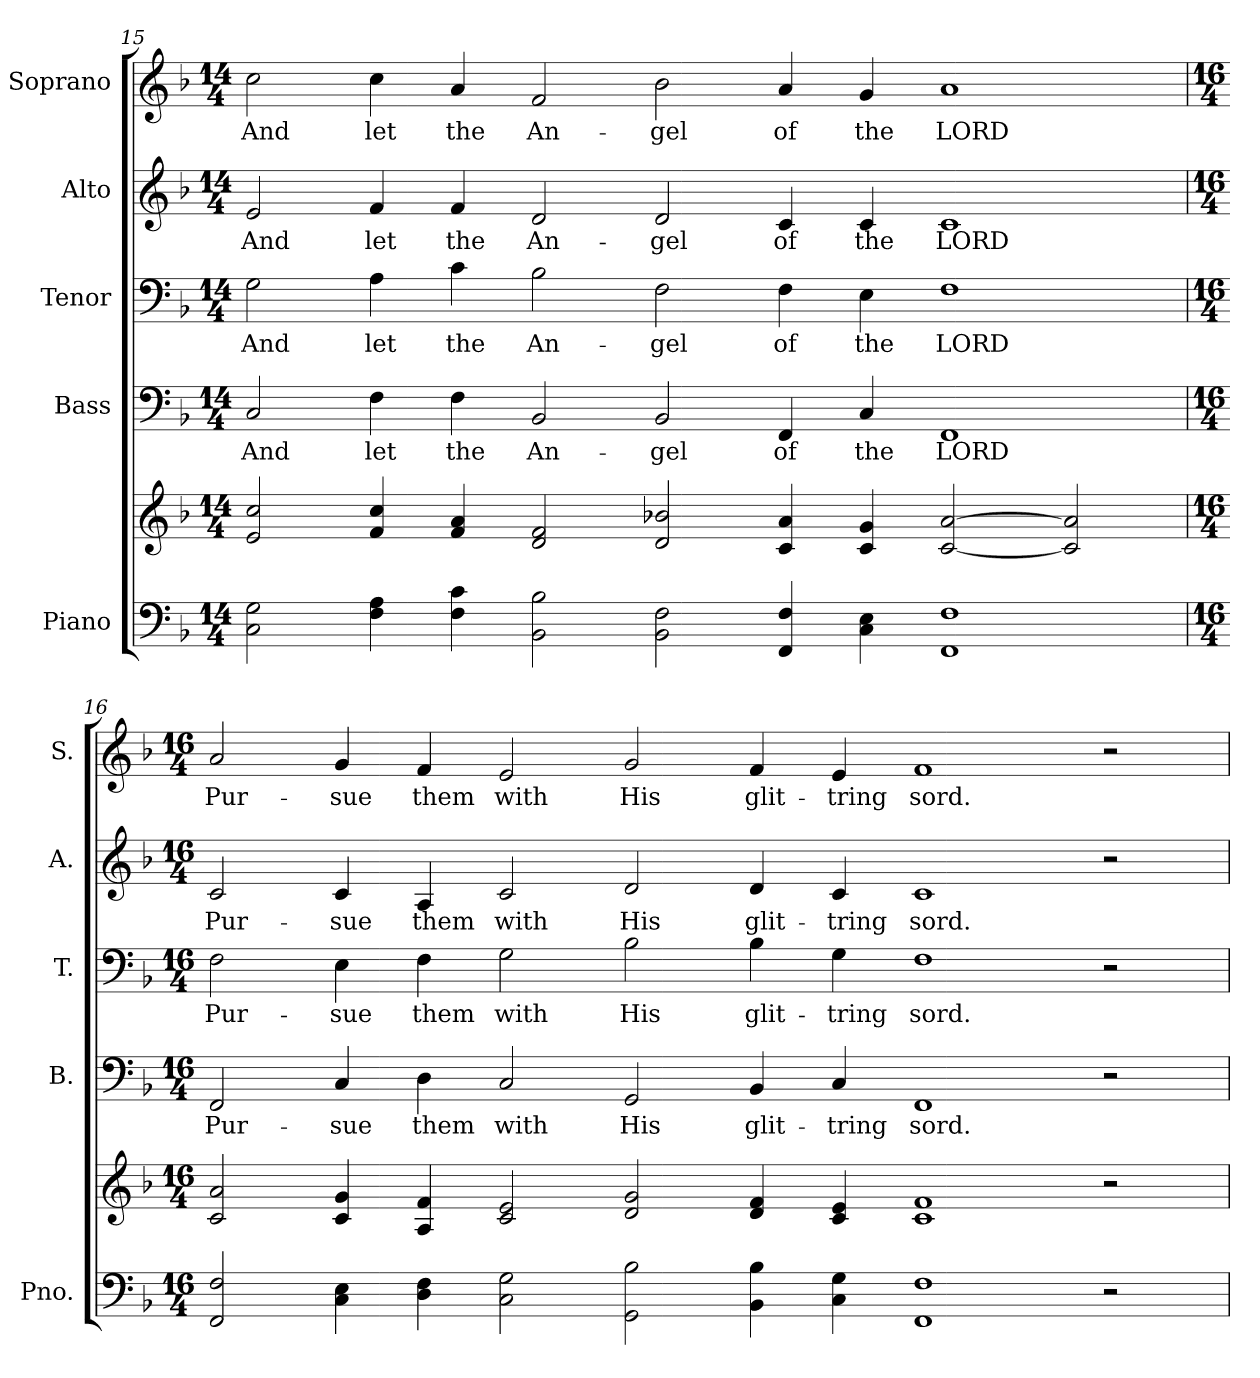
**kern	**kern	**kern	**text	**kern	**text	**kern	**text	**kern	**text
*part5	*part5	*part4	*part4	*part3	*part3	*part2	*part2	*part1	*part1
*staff6	*staff5	*staff4	*staff4	*staff3	*staff3	*staff2	*staff2	*staff1	*staff1
*I"Piano	*	*I"Bass	*	*I"Tenor	*	*I"Alto	*	*I"Soprano	*
*I'Pno.	*	*I'B.	*	*I'T.	*	*I'A.	*	*I'S.	*
!!LO:PB:g=z
*clefF4	*clefG2	*clefF4	*	*clefF4	*	*clefG2	*	*clefG2	*
*k[b-]	*k[b-]	*k[b-]	*	*k[b-]	*	*k[b-]	*	*k[b-]	*
*F:	*F:	*F:	*	*F:	*	*F:	*	*F:	*
*M14/4	*M14/4	*M14/4	*	*M14/4	*	*M14/4	*	*M14/4	*
=15	=15	=15	=15	=15	=15	=15	=15	=15	=15
!	!	!	!LO:LY:b:color=#000000	!	!	!	!	!	!
!	!	!	!	!	!LO:LY:b:color=#000000	!	!	!	!
!	!	!	!	!	!	!	!LO:LY:b:color=#000000	!	!
!	!	!	!	!	!	!	!	!	!LO:LY:b:color=#000000
2Ci\ 2Gi	2ei/ 2cci	2Ci/	And	2Gi\	And	2ei/	And	2cci\	And
!	!	!	!LO:LY:b:color=#000000	!	!	!	!	!	!
!	!	!	!	!	!LO:LY:b:color=#000000	!	!	!	!
!	!	!	!	!	!	!	!LO:LY:b:color=#000000	!	!
!	!	!	!	!	!	!	!	!	!LO:LY:b:color=#000000
4Fi\ 4Ai	4fi/ 4cci	4Fi\	let	4Ai\	let	4fi/	let	4cci\	let
!	!	!	!LO:LY:b:color=#000000	!	!	!	!	!	!
!	!	!	!	!	!LO:LY:b:color=#000000	!	!	!	!
!	!	!	!	!	!	!	!LO:LY:b:color=#000000	!	!
!	!	!	!	!	!	!	!	!	!LO:LY:b:color=#000000
4Fi\ 4ci	4fi/ 4ai	4Fi\	the	4ci\	the	4fi/	the	4ai/	the
!	!	!	!LO:LY:b:color=#000000	!	!	!	!	!	!
!	!	!	!	!	!LO:LY:b:color=#000000	!	!	!	!
!	!	!	!	!	!	!	!LO:LY:b:color=#000000	!	!
!	!	!	!	!	!	!	!	!	!LO:LY:b:color=#000000
2BB-i\ 2B-i	2di/ 2fi	2BB-i/	An-	2B-i\	An-	2di/	An-	2fi/	An-
!	!	!	!LO:LY:b:color=#000000	!	!	!	!	!	!
!	!	!	!	!	!LO:LY:b:color=#000000	!	!	!	!
!	!	!	!	!	!	!	!LO:LY:b:color=#000000	!	!
!	!	!	!	!	!	!	!	!	!LO:LY:b:color=#000000
2BB-i\ 2Fi	2di/ 2b-Xi	2BB-i/	-gel	2Fi\	-gel	2di/	-gel	2b-i\	-gel
!	!	!	!LO:LY:b:color=#000000	!	!	!	!	!	!
!	!	!	!	!	!LO:LY:b:color=#000000	!	!	!	!
!	!	!	!	!	!	!	!LO:LY:b:color=#000000	!	!
!	!	!	!	!	!	!	!	!	!LO:LY:b:color=#000000
4FFi/ 4Fi	4ci/ 4ai	4FFi/	of	4Fi\	of	4ci/	of	4ai/	of
!	!	!	!LO:LY:b:color=#000000	!	!	!	!	!	!
!	!	!	!	!	!LO:LY:b:color=#000000	!	!	!	!
!	!	!	!	!	!	!	!LO:LY:b:color=#000000	!	!
!	!	!	!	!	!	!	!	!	!LO:LY:b:color=#000000
4Ci\ 4Ei	4ci/ 4gi	4Ci/	the	4Ei\	the	4ci/	the	4gi/	the
!	!	!	!LO:LY:b:color=#000000	!	!	!	!	!	!
!	!	!	!	!	!LO:LY:b:color=#000000	!	!	!	!
!	!	!	!	!	!	!	!LO:LY:b:color=#000000	!	!
!	!	!	!	!	!	!	!	!	!LO:LY:b:color=#000000
1FFi 1Fi	[<2ci/ [>2ai	1FFi	LORD	1Fi	LORD	1ci	LORD	1ai	LORD
.	2ci/] 2ai]	.	.	.	.	.	.	.	.
!!LO:PB:g=z
=16	=16	=16	=16	=16	=16	=16	=16	=16	=16
*M16/4	*M16/4	*M16/4	*	*M16/4	*	*M16/4	*	*M16/4	*
!	!	!	!LO:LY:b:color=#000000	!	!	!	!	!	!
!	!	!	!	!	!LO:LY:b:color=#000000	!	!	!	!
!	!	!	!	!	!	!	!LO:LY:b:color=#000000	!	!
!	!	!	!	!	!	!	!	!	!LO:LY:b:color=#000000
2FFi/ 2Fi	2ci/ 2ai	2FFi/	Pur-	2Fi\	Pur-	2ci/	Pur-	2ai/	Pur-
!	!	!	!LO:LY:b:color=#000000	!	!	!	!	!	!
!	!	!	!	!	!LO:LY:b:color=#000000	!	!	!	!
!	!	!	!	!	!	!	!LO:LY:b:color=#000000	!	!
!	!	!	!	!	!	!	!	!	!LO:LY:b:color=#000000
4Ci\ 4Ei	4ci/ 4gi	4Ci/	-sue	4Ei\	-sue	4ci/	-sue	4gi/	-sue
!	!	!	!LO:LY:b:color=#000000	!	!	!	!	!	!
!	!	!	!	!	!LO:LY:b:color=#000000	!	!	!	!
!	!	!	!	!	!	!	!LO:LY:b:color=#000000	!	!
!	!	!	!	!	!	!	!	!	!LO:LY:b:color=#000000
4Di\ 4Fi	4Ai/ 4fi	4Di\	them	4Fi\	them	4Ai/	them	4fi/	them
!	!	!	!LO:LY:b:color=#000000	!	!	!	!	!	!
!	!	!	!	!	!LO:LY:b:color=#000000	!	!	!	!
!	!	!	!	!	!	!	!LO:LY:b:color=#000000	!	!
!	!	!	!	!	!	!	!	!	!LO:LY:b:color=#000000
2Ci\ 2Gi	2ci/ 2ei	2Ci/	with	2Gi\	with	2ci/	with	2ei/	with
!	!	!	!LO:LY:b:color=#000000	!	!	!	!	!	!
!	!	!	!	!	!LO:LY:b:color=#000000	!	!	!	!
!	!	!	!	!	!	!	!LO:LY:b:color=#000000	!	!
!	!	!	!	!	!	!	!	!	!LO:LY:b:color=#000000
2GGi\ 2B-i	2di/ 2gi	2GGi/	His	2B-i\	His	2di/	His	2gi/	His
!	!	!	!LO:LY:b:color=#000000	!	!	!	!	!	!
!	!	!	!	!	!LO:LY:b:color=#000000	!	!	!	!
!	!	!	!	!	!	!	!LO:LY:b:color=#000000	!	!
!	!	!	!	!	!	!	!	!	!LO:LY:b:color=#000000
4BB-i\ 4B-i	4di/ 4fi	4BB-i/	glit-	4B-i\	glit-	4di/	glit-	4fi/	glit-
!	!	!	!LO:LY:b:color=#000000	!	!	!	!	!	!
!	!	!	!	!	!LO:LY:b:color=#000000	!	!	!	!
!	!	!	!	!	!	!	!LO:LY:b:color=#000000	!	!
!	!	!	!	!	!	!	!	!	!LO:LY:b:color=#000000
4Ci\ 4Gi	4ci/ 4ei	4Ci/	-tring	4Gi\	-tring	4ci/	-tring	4ei/	-tring
!	!	!	!LO:LY:b:color=#000000	!	!	!	!	!	!
!	!	!	!	!	!LO:LY:b:color=#000000	!	!	!	!
!	!	!	!	!	!	!	!LO:LY:b:color=#000000	!	!
!	!	!	!	!	!	!	!	!	!LO:LY:b:color=#000000
1FFi 1Fi	1ci 1fi	1FFi	sord.	1Fi	sord.	1ci	sord.	1fi	sord.
2r	2r	2r	.	2r	.	2r	.	2r	.
=	=	=	=	=	=	=	=	=	=
*-	*-	*-	*-	*-	*-	*-	*-	*-	*-
